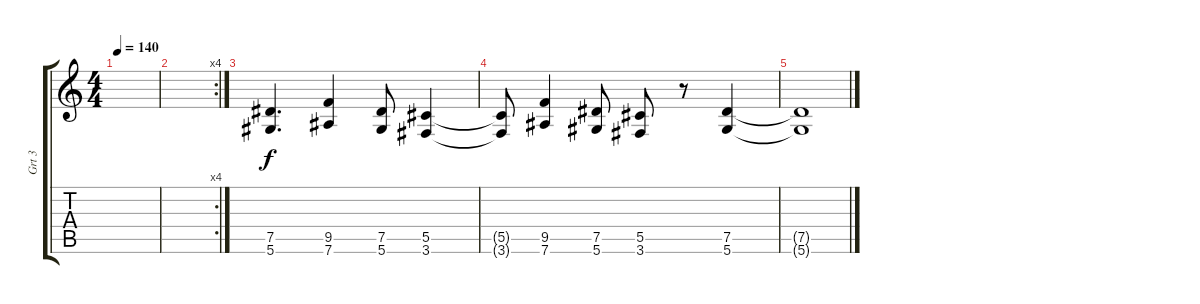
\track ("Grt 3" "Grt 3") {instrument acousticguitarsteel}
\staff {score tabs}
\tuning (Eb4 Bb3 Gb3 Db3 Ab2 Eb2) {hide}
\ts (4 4)
\tempo 140
\clef g2
\ks c
|
\rc 4
|
(7.5 5.6).4{d} (9.5 7.6).4 (7.5 5.6).8 (5.5 3.6).4 |
(5.5{t} 3.6{t}).8 (9.5 7.6).4 (7.5 5.6).8 (5.5 3.6).8 r.8 (7.5 5.6).4 |
(7.5{t} 5.6{t}).1
